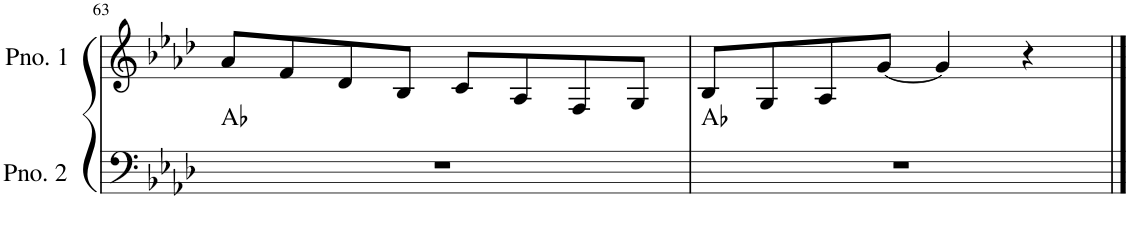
**kern	**harte	**kern
*part2	*part2	*part1
*staff2	*	*staff1
*I"ピアノ 2	*	*I"ピアノ 1
!!LO:PB:g=z
*clefF4	*	*clefG2
*k[b-e-a-d-]	*	*k[b-e-a-d-]
*M4/4	*	*M4/4
=63	=63	=63
1r	Ab:maj	8a-/L
.	.	8f/
.	.	8d-/
.	.	8B-/J
.	.	8c/L
.	.	8A-/
.	.	8F/
.	.	8G/J
=64	=64	=64
1r	Ab:maj	8B-/L
.	.	8G/
.	.	8A-/
.	.	[8g/J
.	.	4g/]
.	.	4r
==	==	==
*-	*-	*-
